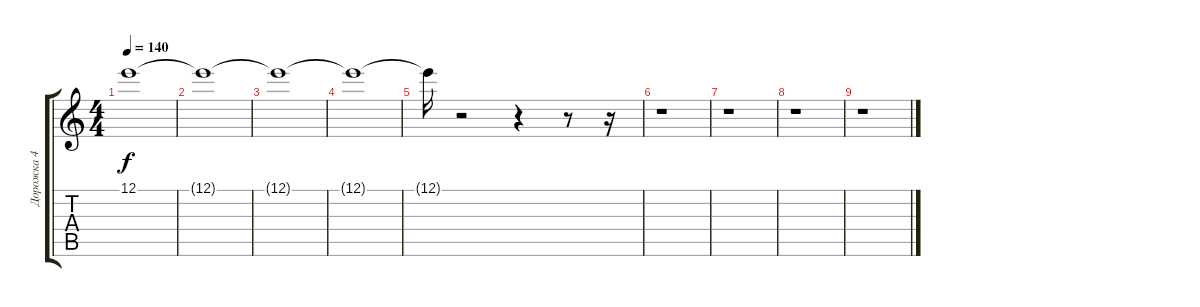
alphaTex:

\track ("Дорожка 4" "Дорожка 4") {instrument distortionguitar}
\staff {score tabs}
\tuning (E4 B3 G3 D3 A2 E2) {hide}
\ts (4 4)
\tempo 140
\clef g2
\ks c
12.1{t}.1{dy f} |
12.1{t}.1 |
12.1{t}.1 |
12.1{t}.1 |
12.1{t}.16 r.2 r.4 r.8 r.16 |
r.1 |
r.1 |
r.1 |
r.1
